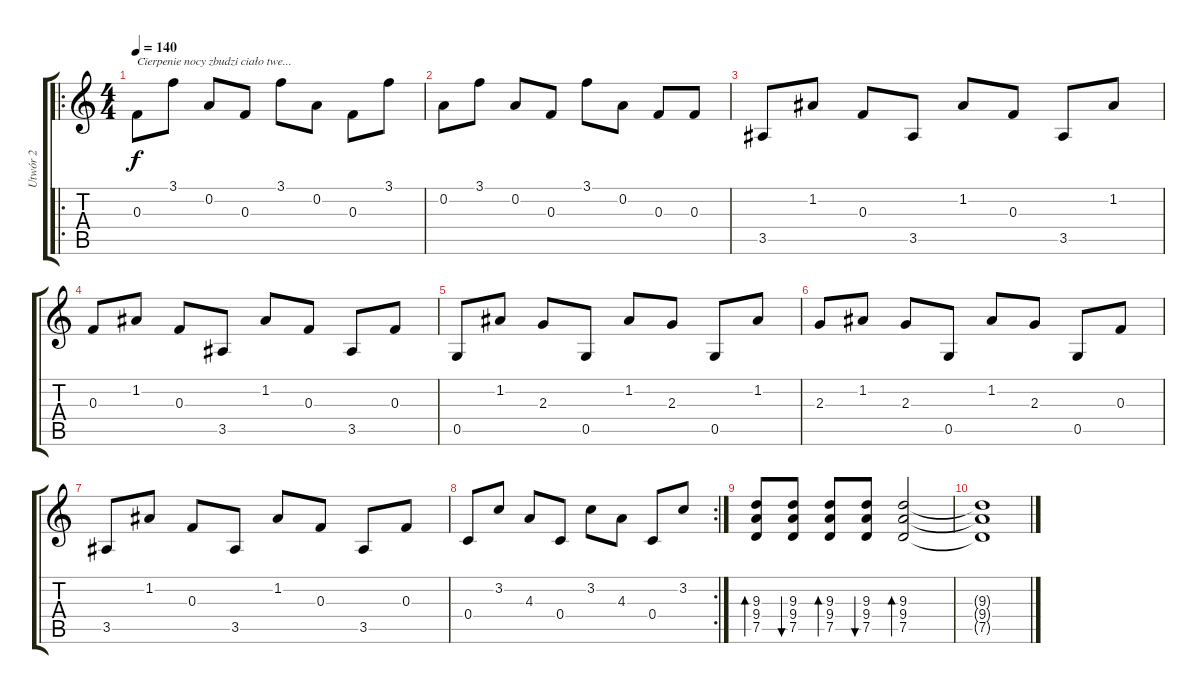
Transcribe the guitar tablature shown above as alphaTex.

\track ("Utwór 2" "Utwór 2") {instrument distortionguitar}
\staff {score tabs}
\tuning (D4 A3 F3 C3 G2 D2) {hide}
\ro
\ts (4 4)
\tempo 140
\clef g2
\ks c
0.3.8{txt "Cierpenie nocy zbudzi ciało twe..." dy f} 3.1.8 0.2.8 0.3.8 3.1.8 0.2.8 0.3.8 3.1.8 |
0.2.8 3.1.8 0.2.8 0.3.8 3.1.8 0.2.8 0.3.8 0.3.8 |
3.5.8 1.2.8 0.3.8 3.5.8 1.2.8 0.3.8 3.5.8 1.2.8 |
0.3.8 1.2.8 0.3.8 3.5.8 1.2.8 0.3.8 3.5.8 0.3.8 |
0.5.8 1.2.8 2.3.8 0.5.8 1.2.8 2.3.8 0.5.8 1.2.8 |
2.3.8 1.2.8 2.3.8 0.5.8 1.2.8 2.3.8 0.5.8 0.3.8 |
3.5.8 1.2.8 0.3.8 3.5.8 1.2.8 0.3.8 3.5.8 0.3.8 |
\rc 2
0.4.8 3.2.8 4.3.8 0.4.8 3.2.8 4.3.8 0.4.8 3.2.8 |
(9.3 9.4 7.5).8{bd 240} (9.3 9.4 7.5).8{bu 240} (9.3 9.4 7.5).8{bd 240} (9.3 9.4 7.5).8{bu 240} (9.3 9.4 7.5).2{bd 240} |
(9.3{t} 9.4{t} 7.5{t}).1
